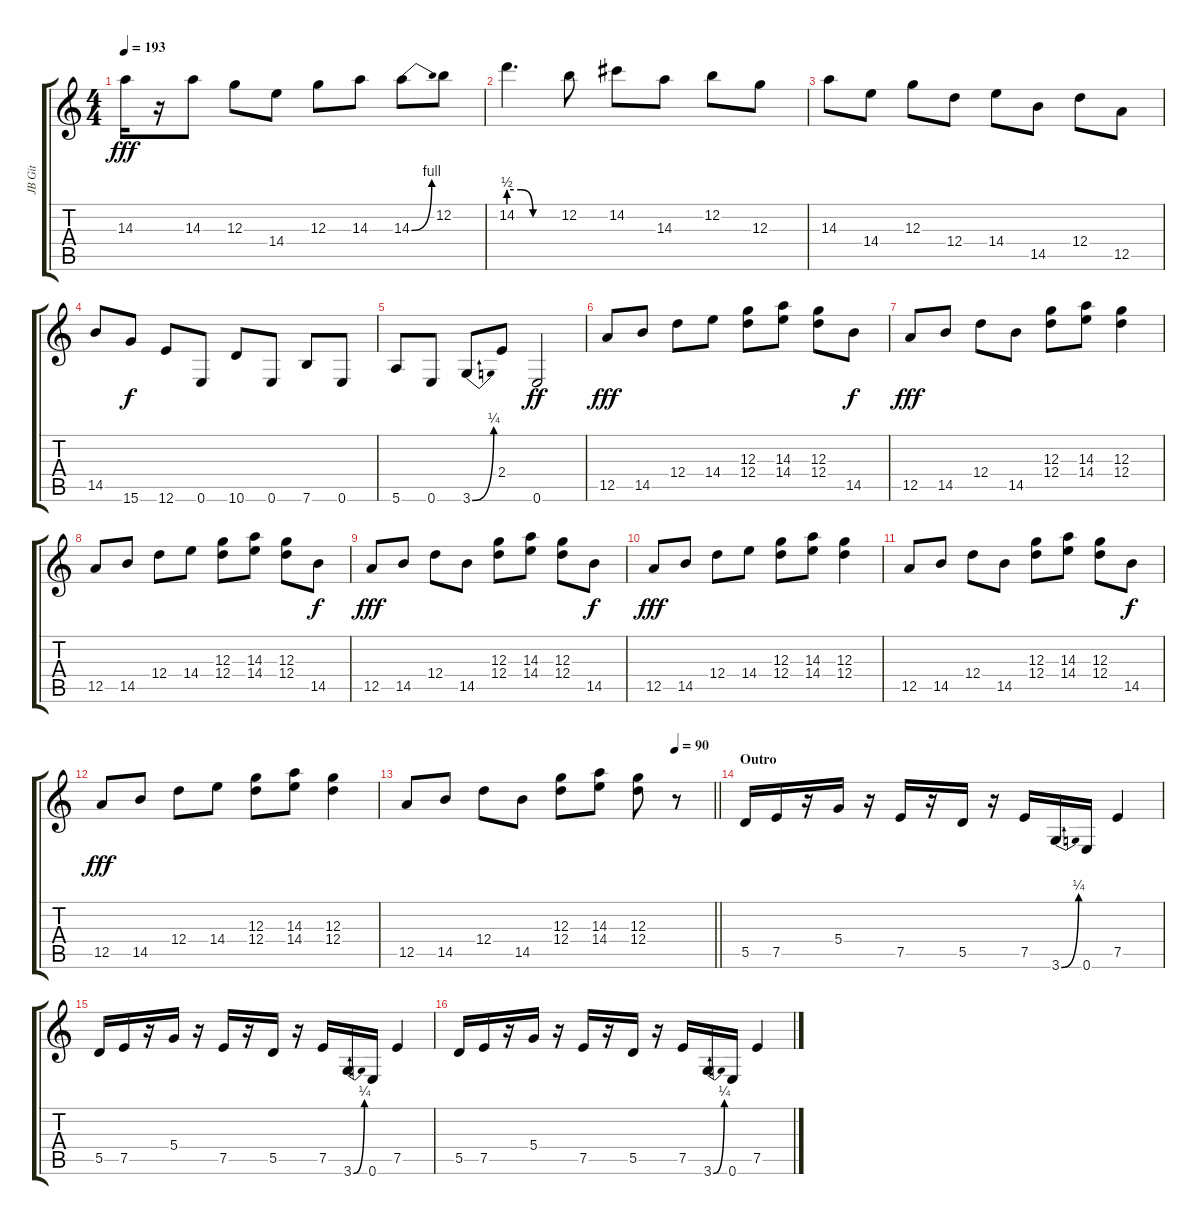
\track ("JB Git" "JB Git") {instrument overdrivenguitar}
\staff {score tabs}
\tuning (E4 B3 G3 D3 A2 E2) {hide}
\ts (4 4)
\tempo 193
\clef g2
\ks c
14.3.16{dy fff} r.16 14.3.8 12.3.8 14.4.8 12.3.8 14.3.8 14.3{be (bend 0 0 60 4)}.8 12.2.8 |
14.2{be (custom 0 2 15 2 30 0 60 0)}.4{d} 12.2.8 14.2.8 14.3.8 12.2.8 12.3.8 |
14.3.8 14.4.8 12.3.8 12.4.8 14.4.8 14.5.8 12.4.8 12.5.8 |
14.5.8 15.6.8{dy f} 12.6.8 0.6.8 10.6.8 0.6.8 7.6.8 0.6.8 |
5.6.8 0.6.8 3.6{be (bend 0 0 60 1)}.8 2.4.8 0.6.2{dy ff} |
12.5.8{dy fff} 14.5.8 12.4.8 14.4.8 (12.3 12.4).8 (14.3 14.4).8 (12.3 12.4).8 14.5.8{dy f} |
12.5.8{dy fff} 14.5.8 12.4.8 14.5.8 (12.3 12.4).8 (14.3 14.4).8 (12.3 12.4).4 |
12.5.8 14.5.8 12.4.8 14.4.8 (12.3 12.4).8 (14.3 14.4).8 (12.3 12.4).8 14.5.8{dy f} |
12.5.8{dy fff} 14.5.8 12.4.8 14.5.8 (12.3 12.4).8 (14.3 14.4).8 (12.3 12.4).8 14.5.8{dy f} |
12.5.8{dy fff} 14.5.8 12.4.8 14.4.8 (12.3 12.4).8 (14.3 14.4).8 (12.3 12.4).4 |
12.5.8 14.5.8 12.4.8 14.5.8 (12.3 12.4).8 (14.3 14.4).8 (12.3 12.4).8 14.5.8{dy f} |
12.5.8{dy fff} 14.5.8 12.4.8 14.4.8 (12.3 12.4).8 (14.3 14.4).8 (12.3 12.4).4 |
\tempo (90 0.875)
\barLineRight lightlight
12.5.8 14.5.8 12.4.8 14.5.8 (12.3 12.4).8 (14.3 14.4).8 (12.3 12.4).8 r.8 |
\section ("" "Outro")
5.5.16 7.5.16 r.16 5.4.16 r.16 7.5.16 r.16 5.5.16 r.16 7.5.16 3.6{be (bend 0 0 60 1)}.16 0.6.16 7.5.4 |
5.5.16 7.5.16 r.16 5.4.16 r.16 7.5.16 r.16 5.5.16 r.16 7.5.16 3.6{be (bend 0 0 60 1)}.16 0.6.16 7.5.4 |
5.5.16 7.5.16 r.16 5.4.16 r.16 7.5.16 r.16 5.5.16 r.16 7.5.16 3.6{be (bend 0 0 60 1)}.16 0.6.16 7.5.4
